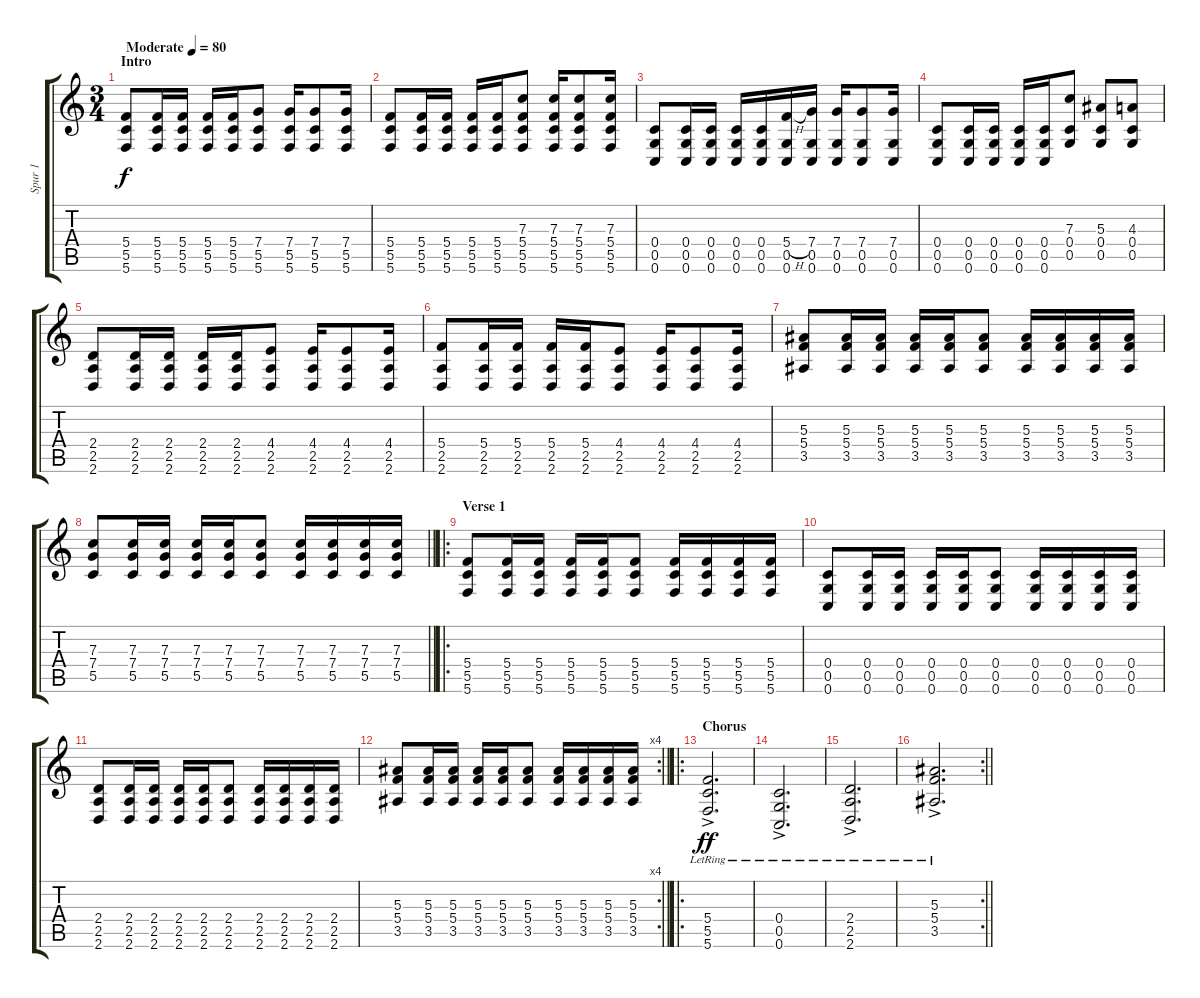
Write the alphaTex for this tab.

\track ("Spur 1" "Spur 1") {instrument acousticguitarsteel}
\staff {score tabs}
\tuning (D4 A3 F3 C3 G2 C2) {hide}
\ts (3 4)
\section ("" "Intro")
\tempo (80 "Moderate")
\clef g2
\ks c
(5.4 5.5 5.6).8{dy f instrument acousticguitarsteel} (5.4 5.5 5.6).16 (5.4 5.5 5.6).16 (5.4 5.5 5.6).16 (5.4 5.5 5.6).16 (7.4 5.5 5.6).8 (7.4 5.5 5.6).16 (7.4 5.5 5.6).8 (7.4 5.5 5.6).16 |
(5.4 5.5 5.6).8 (5.4 5.5 5.6).16 (5.4 5.5 5.6).16 (5.4 5.5 5.6).16 (5.4 5.5 5.6).16 (7.3 5.4 5.5 5.6).8 (7.3 5.4 5.5 5.6).16 (7.3 5.4 5.5 5.6).8 (7.3 5.4 5.5 5.6).16 |
(0.4 0.5 0.6).8 (0.4 0.5 0.6).16 (0.4 0.5 0.6).16 (0.4 0.5 0.6).16 (0.4 0.5 0.6).16 (5.4{h} 0.5 0.6).16 (7.4 0.5 0.6).16 (7.4 0.5 0.6).16 (7.4 0.5 0.6).8 (7.4 0.5 0.6).16 |
(0.4 0.5 0.6).8 (0.4 0.5 0.6).16 (0.4 0.5 0.6).16 (0.4 0.5 0.6).16 (0.4 0.5 0.6).16 (7.3 0.4 0.5).8 (5.3 0.4 0.5).8 (4.3 0.4 0.5).8 |
(2.4 2.5 2.6).8 (2.4 2.5 2.6).16 (2.4 2.5 2.6).16 (2.4 2.5 2.6).16 (2.4 2.5 2.6).16 (4.4 2.5 2.6).8 (4.4 2.5 2.6).16 (4.4 2.5 2.6).8 (4.4 2.5 2.6).16 |
(5.4 2.5 2.6).8 (5.4 2.5 2.6).16 (5.4 2.5 2.6).16 (5.4 2.5 2.6).16 (5.4 2.5 2.6).16 (4.4 2.5 2.6).8 (4.4 2.5 2.6).16 (4.4 2.5 2.6).8 (4.4 2.5 2.6).16 |
(5.3 5.4 3.5).8 (5.3 5.4 3.5).16 (5.3 5.4 3.5).16 (5.3 5.4 3.5).16 (5.3 5.4 3.5).16 (5.3 5.4 3.5).8 (5.3 5.4 3.5).16 (5.3 5.4 3.5).16 (5.3 5.4 3.5).16 (5.3 5.4 3.5).16 |
\barLineRight lightlight
(7.3 7.4 5.5).8 (7.3 7.4 5.5).16 (7.3 7.4 5.5).16 (7.3 7.4 5.5).16 (7.3 7.4 5.5).16 (7.3 7.4 5.5).8 (7.3 7.4 5.5).16 (7.3 7.4 5.5).16 (7.3 7.4 5.5).16 (7.3 7.4 5.5).16 |
\ro
\section ("" "Verse 1")
(5.4 5.5 5.6).8 (5.4 5.5 5.6).16 (5.4 5.5 5.6).16 (5.4 5.5 5.6).16 (5.4 5.5 5.6).16 (5.4 5.5 5.6).8 (5.4 5.5 5.6).16 (5.4 5.5 5.6).16 (5.4 5.5 5.6).16 (5.4 5.5 5.6).16 |
(0.4 0.5 0.6).8 (0.4 0.5 0.6).16 (0.4 0.5 0.6).16 (0.4 0.5 0.6).16 (0.4 0.5 0.6).16 (0.4 0.5 0.6).8 (0.4 0.5 0.6).16 (0.4 0.5 0.6).16 (0.4 0.5 0.6).16 (0.4 0.5 0.6).16 |
(2.4 2.5 2.6).8 (2.4 2.5 2.6).16 (2.4 2.5 2.6).16 (2.4 2.5 2.6).16 (2.4 2.5 2.6).16 (2.4 2.5 2.6).8 (2.4 2.5 2.6).16 (2.4 2.5 2.6).16 (2.4 2.5 2.6).16 (2.4 2.5 2.6).16 |
\rc 4
\barLineRight lightlight
(5.3 5.4 3.5).8 (5.3 5.4 3.5).16 (5.3 5.4 3.5).16 (5.3 5.4 3.5).16 (5.3 5.4 3.5).16 (5.3 5.4 3.5).8 (5.3 5.4 3.5).16 (5.3 5.4 3.5).16 (5.3 5.4 3.5).16 (5.3 5.4 3.5).16 |
\ro
\section ("" "Chorus")
(5.4{ac lr} 5.5 5.6).2{d dy ff} |
(0.4{ac lr} 0.5{ac lr} 0.6{ac lr}).2{d} |
(2.4{ac lr} 2.5 2.6).2{d} |
\rc 2
\barLineRight lightlight
(5.3{ac lr} 5.4{ac lr} 3.5{ac lr}).2{d}
